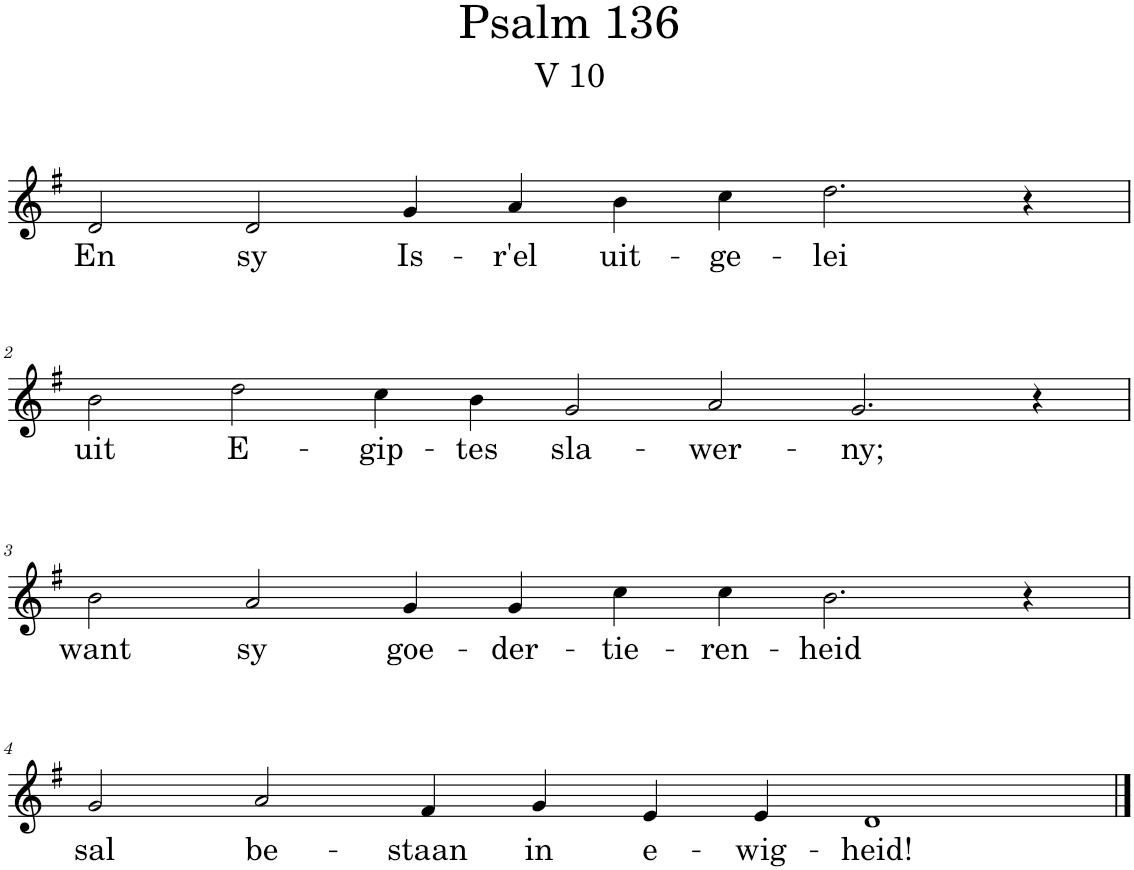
**kern	**text
*part1	*part1
*staff1	*staff1
*I"Pipe Organ	*
*I'Org.	*
*clefG2	*
*k[f#]	*
*M12/4	*
=1	=1
!	!LO:LY:b
2d/	En
!	!LO:LY:b
2d/	sy
!	!LO:LY:b
4g/	Is-
!	!LO:LY:b
4a/	-r'el
!	!LO:LY:b
4b\	uit-
!	!LO:LY:b
4cc\	-ge-
!	!LO:LY:b
2.dd\	-lei
4r	.
!!LO:LB:g=z
=2	=2
*M14/4	*
!	!LO:LY:b
2b\	uit
!	!LO:LY:b
2dd\	E-
!	!LO:LY:b
4cc\	-gip-
!	!LO:LY:b
4b\	-tes
!	!LO:LY:b
2g/	sla-
!	!LO:LY:b
2a/	-wer-
!	!LO:LY:b
2.g/	-ny;
4r	.
!!LO:LB:g=z
=3	=3
*M12/4	*
!	!LO:LY:b
2b\	want
!	!LO:LY:b
2a/	sy
!	!LO:LY:b
4g/	goe-
!	!LO:LY:b
4g/	-der-
!	!LO:LY:b
4cc\	-tie-
!	!LO:LY:b
4cc\	-ren-
!	!LO:LY:b
2.b\	-heid
4r	.
!!LO:LB:g=z
=4	=4
!	!LO:LY:b
2g/	sal
!	!LO:LY:b
2a/	be-
!	!LO:LY:b
4f#/	-staan
!	!LO:LY:b
4g/	in
!	!LO:LY:b
4e/	e-
!	!LO:LY:b
4e/	-wig-
!	!LO:LY:b
1d	-heid!
==	==
*-	*-
